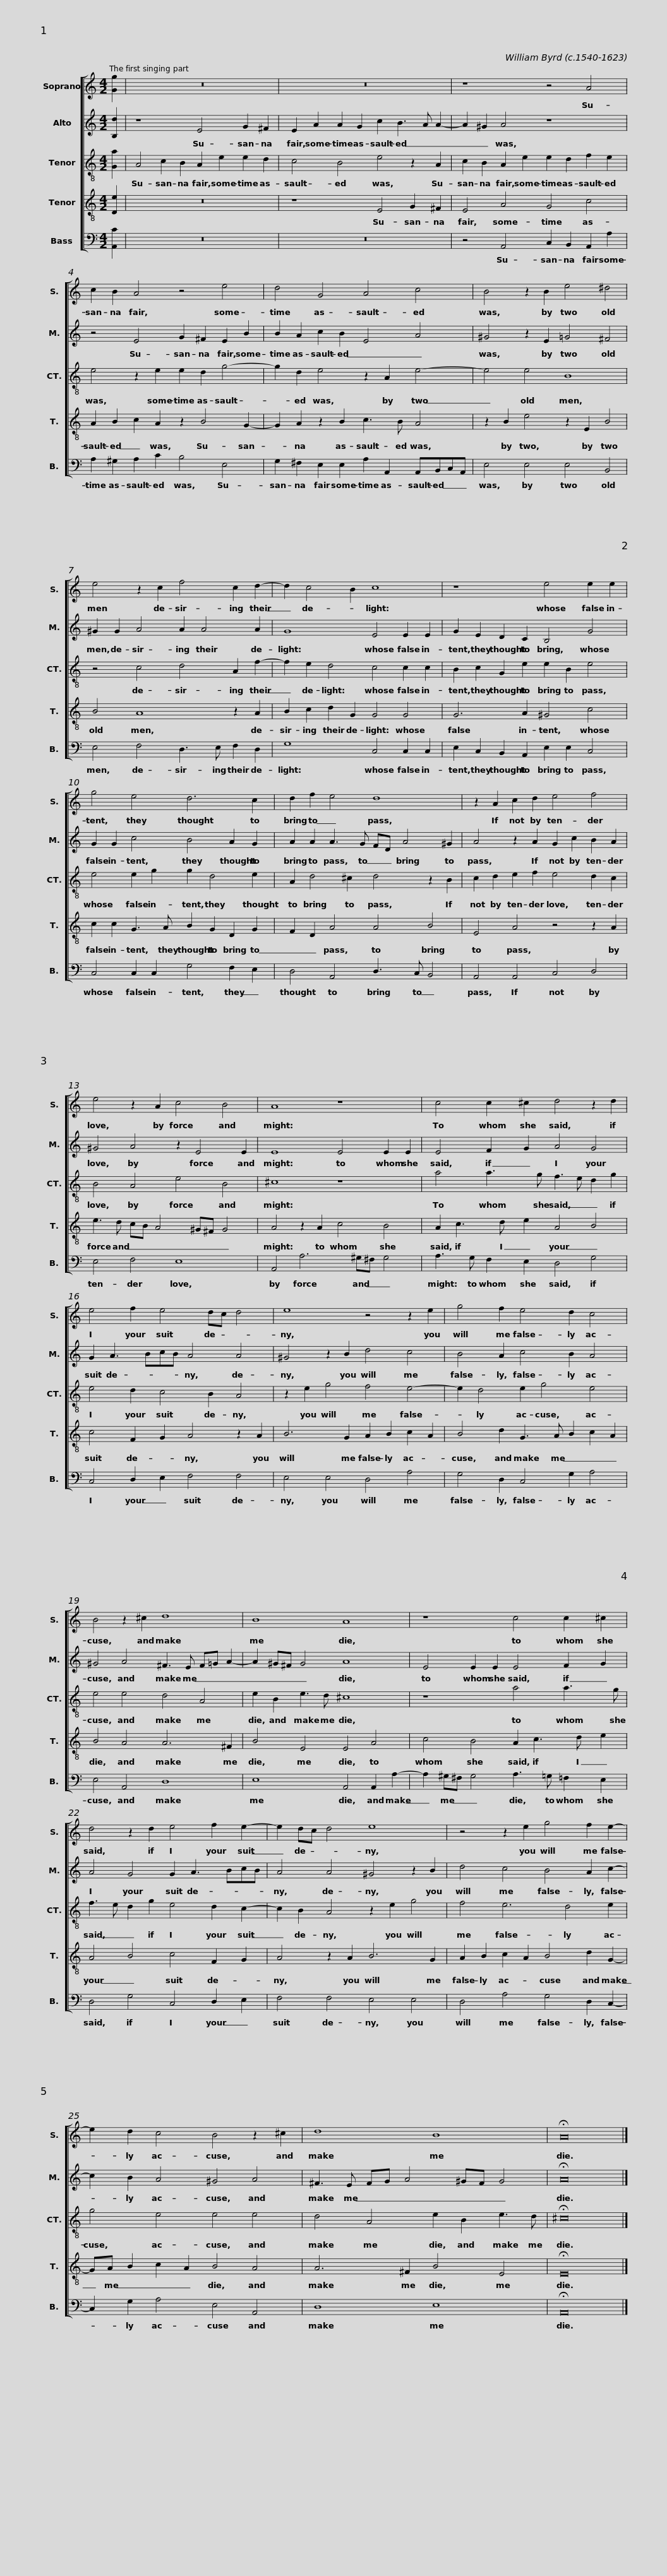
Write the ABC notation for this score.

X:1
%%score [ 1 2 3 4 5 ]
L:1/8
M:4/2
I:linebreak $
K:C
V:1 treble
V:2 treble
V:3 treble-8 transpose=-12
V:4 treble-8 transpose=-12
V:5 bass
V:1
 [Gg]2 | z16 | z16 |$ z8 z4 A4 | c2 B2 A4 z4 e4 | %5
 d4 G4 A4 c4 |$ B4 z2 B2 e4 ^d4 | e4 z2 c2 f4 c2 d2- | d2 c4 B2 c8 |$ z8 e4 e2 e2 | %10
 g4 e4 d6 c2 | d2 f2 e4 d8 |$ z2 A2 c2 d2 e4 f4 | e4 z2 A2 c4 B4 | A8 z8 |$ %15
 c4 c2 ^c2 d4 z2 d2 | e4 f2 e4 dc d4 | e8 z4 z2 e2 |$ g4 f2 e4 d2 c4 | B4 z2 ^c2 d8 | %20
 B8 A8 |$ z8 c4 c2 ^c2 | d4 z2 d2 e4 f2 e2- | e2 dc d4 e8 |$ z4 z2 e2 g4 f2 e2- | %25
 e2 d2 c4 B4 z2 ^c2 | d8 B8 | !fermata!A16 |] %28
V:2
 [B,d]2 | z8 E4 G2 ^F2 | E2 A2 A2 G2 c2 B3 A A2- |$ A2 ^G2 A4 z8 | z4 E4 G2 ^F2 E2 B2 | %5
 B2 A2 c2 B2 E4 A4 |$ ^G4 z2 E2 =G4 ^F4 | ^G2 G2 A4 A2 A4 A2 | G8 E4 E2 E2 |$ G2 E2 D2 C2 B,4 G4 | %10
 G2 G2 c4 B4 A2 G2 | A2 A2 A3 G FD A4 ^G2 |$ A4 z2 A2 G2 c2 B2 A2 | ^G4 A4 z2 E4 E2 | E8 E4 E2 E2 |$ %15
 E4 F2 G2 A4 G4 | G2 A3 BcB A4 A4 | ^G4 z2 B2 d4 c4 |$ B4 A2 c4 B2 A4 | ^G4 A4 ^F3 E F=G A2- | %20
 A2 ^G^F G4 A8 |$ E4 E2 E2 E4 F2 G2 | A4 G4 G2 A3 BcB | A4 A4 ^G4 z2 B2 |$ d4 c4 B4 A2 c2- | %25
 c2 B2 A4 ^G4 A4 | ^F3 E FG A4 ^GF G4 | !fermata!A16 |] %28
V:3
 [Ga]2 | A4 c2 B2 A2 e2 e2 d2 | c4 B4 e4 z2 A2 |$ c2 B2 A2 e2 e2 d2 f2 e2 | e4 z2 e2 e2 d2 g4- | %5
 g2 d2 e4 z2 A2 e4- |$ e4 e4 B8 | z4 c4 d4 A2 f2- | f2 e2 d4 c4 c2 c2 |$ B2 c2 G2 e2 e2 B2 e4 | %10
 e4 e2 g2 g2 d4 e2 | A2 d4 ^c2 d4 z2 B2 |$ c2 d2 e2 f2 e4 d2 c2 | B4 A4 e4 B4 | ^c8 z8 |$ %15
 a4 a3 g f3 e d2 g2 | e4 d2 c4 B2 A4 | z2 e2 g4 f4 e4- |$ e2 d4 e2 g4 e4 | e4 e4 d4 A4 | %20
 e2 B2 e3 d ^c8 |$ z8 a4 a3 g | f3 e d2 g2 e4 d2 c2- | c2 B2 A4 z2 e2 g4 |$ f4 e6 d4 e2 | %25
 g4 e4 e4 e4 | d4 A4 e2 B2 e3 d | !fermata!^c16 |] %28
V:4
 [De]2 | z16 | z8 E4 G2 ^F2 |$ E4 A4 G4 c4 | A2 B2 c2 A2 z2 B4 G2- | %5
 G2 A2 z2 B2 c3 B A4 |$ z2 B2 e4 z2 E2 B4 | B4 A8 z2 A2 | B2 c2 d2 G2 G4 G4 |$ G6 A2 ^G4 c4 | %10
 c2 c2 G3 A B2 G2 D2 G2 | F2 D2 A4 A4 B4 |$ E4 A4 z4 z2 A2 | e3 d cB A4 ^G^F G4 | A4 z2 A2 c4 B4 |$ %15
 A2 c3 d e2 A4 B4 | c4 F2 G2 A4 z2 A2 | B6 G2 A2 B2 c2 A2 |$ B4 d2 G3 A B2 c2 A2 | B4 A4 A6 ^F2 | %20
 B4 E4 E4 A4 |$ c4 B4 A2 c3 d e2 | A4 B4 c4 F2 G2 | A4 z2 A2 B6 G2 |$ A2 B2 c2 A2 B4 d2 G2- | %25
 GA B2 c2 A2 B4 A4 | A6 ^F2 B4 E4 | !fermata!E16 |] %28
V:5
 [A,,C]2 | z16 | z16 |$ z4 A,,4 C,2 B,,2 A,,2 A,2 | A,2 ^G,2 A,2 C2 B,4 E,4 | %5
 G,2 ^F,2 E,2 E,2 A,2 A,,2 A,,B,,C,A,, |$ E,4 E,4 E,4 B,,4 | E,4 F,4 D,3 E, F,2 D,2 | G,8 C,4 C,2 C,2 |$ E,2 C,2 B,,2 A,,2 E,2 E,2 C,4 | %10
 C,4 C,2 C,2 G,4 F,2 E,2 | D,4 A,,4 D,3 C, B,,4 |$ A,,4 A,,4 C,4 D,4 | E,4 F,4 E,8 | A,,4 A,6 ^G,^F, G,4 |$ %15
 A,3 G, F,2 E,2 D,4 G,4 | C,4 D,2 E,2 F,4 F,4 | E,4 E,4 D,4 A,4 |$ G,4 D,2 C,4 G,2 A,4 | E,4 A,,4 D,8 | %20
 E,8 A,,4 A,,2 A,2- |$ A,2 ^G,^F, G,4 A,3 =G, =F,2 E,2 | D,4 G,4 C,4 D,2 E,2 | F,4 F,4 E,4 E,4 |$ D,4 A,4 G,4 D,2 C,2- | %25
 C,2 G,2 A,4 E,4 A,,4 | D,8 E,8 | !fermata!A,,16 |] %28
